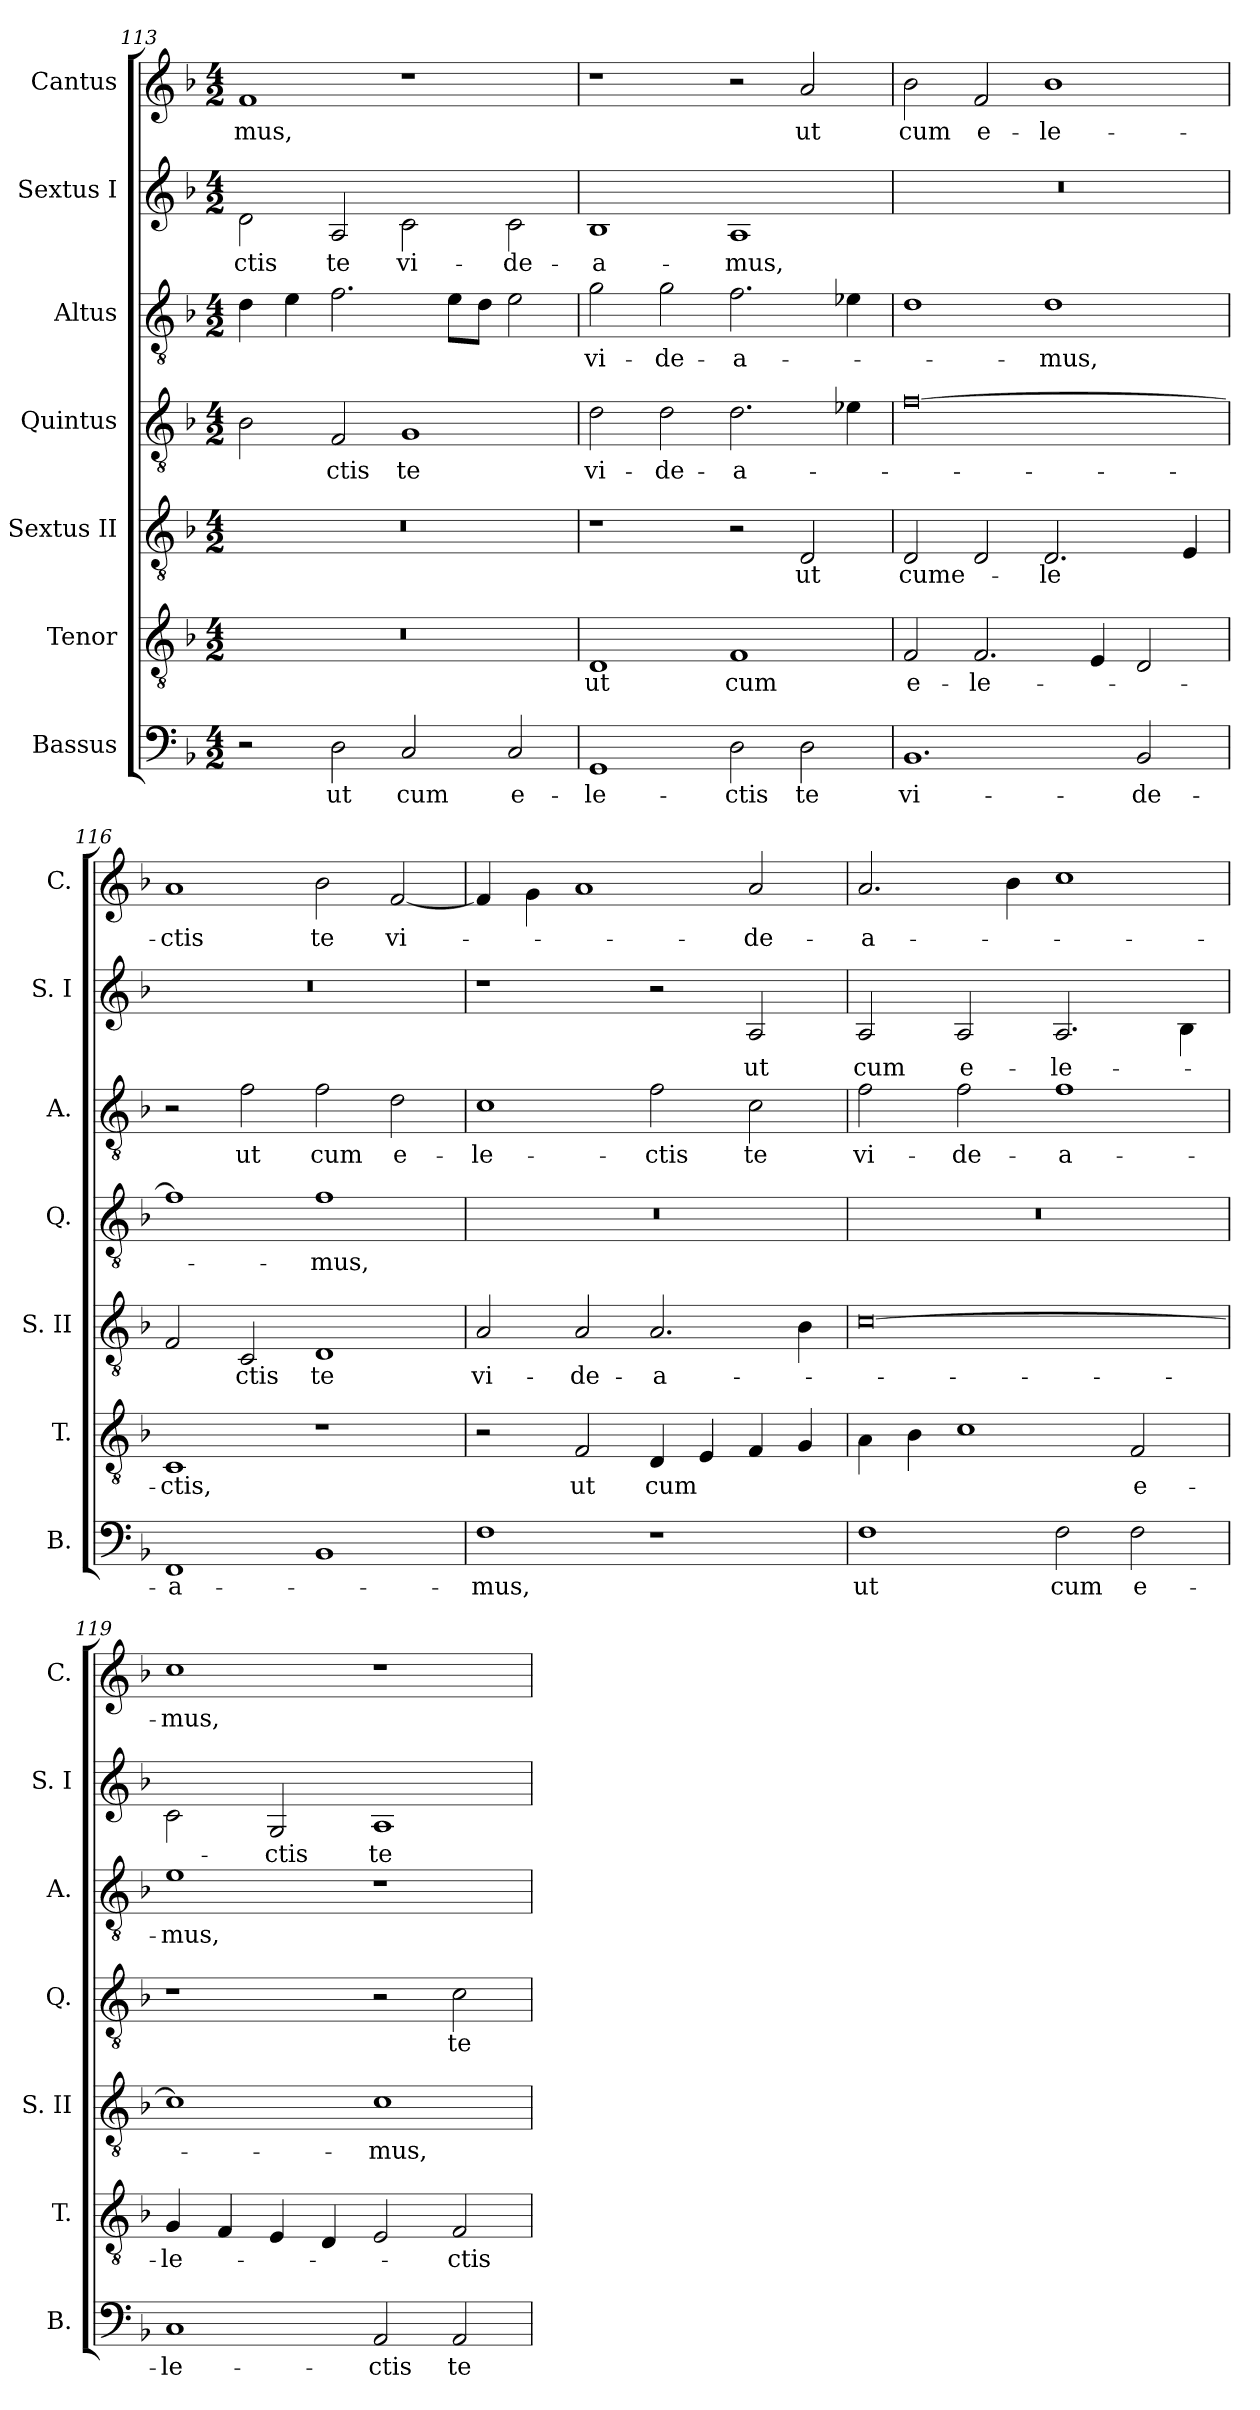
**kern	**text	**kern	**text	**kern	**text	**kern	**text	**kern	**text	**kern	**text	**kern	**text
*part7	*part7	*part6	*part6	*part5	*part5	*part4	*part4	*part3	*part3	*part2	*part2	*part1	*part1
*staff7	*staff7	*staff6	*staff6	*staff5	*staff5	*staff4	*staff4	*staff3	*staff3	*staff2	*staff2	*staff1	*staff1
*I"Bassus	*	*I"Tenor	*	*I"Sextus II	*	*I"Quintus	*	*I"Altus	*	*I"Sextus I	*	*I"Cantus	*
*I'B.	*	*I'T.	*	*I'S. II	*	*I'Q.	*	*I'A.	*	*I'S. I	*	*I'C.	*
*clefF4	*	*clefGv2	*	*clefGv2	*	*clefGv2	*	*clefGv2	*	*clefG2	*	*clefG2	*
*k[b-]	*	*k[b-]	*	*k[b-]	*	*k[b-]	*	*k[b-]	*	*k[b-]	*	*k[b-]	*
*M4/2	*	*M4/2	*	*M4/2	*	*M4/2	*	*M4/2	*	*M4/2	*	*M4/2	*
=113	=113	=113	=113	=113	=113	=113	=113	=113	=113	=113	=113	=113	=113
2r	.	0r	.	0r	.	2B-\	.	4d\	.	2d\	-ctis	1f	-mus,
.	.	.	.	.	.	.	.	4e\	.	.	.	.	.
2D\	ut	.	.	.	.	2F/	ctis	2.f\	.	2A/	te	.	.
2C/	cum	.	.	.	.	1G	te	.	.	2c\	vi-	1r	.
.	.	.	.	.	.	.	.	8e\L	.	.	.	.	.
.	.	.	.	.	.	.	.	8d\J	.	.	.	.	.
2C/	e-	.	.	.	.	.	.	2e\	.	2c\	-de-	.	.
!!LO:LB:g=z
=114	=114	=114	=114	=114	=114	=114	=114	=114	=114	=114	=114	=114	=114
1GG	-le-	1D	ut	1r	.	2d\	vi-	2g\	vi-	1B-	-a-	1r	.
.	.	.	.	.	.	2d\	-de-	2g\	-de-	.	.	.	.
2D\	-ctis	1F	cum	2r	.	2.d\	-a-	2.f\	-a-	1A	-mus,	2r	.
2D\	te	.	.	2D/	ut	.	.	.	.	.	.	2a/	ut
.	.	.	.	.	.	4e-X\	.	4e-X\	.	.	.	.	.
=115	=115	=115	=115	=115	=115	=115	=115	=115	=115	=115	=115	=115	=115
1.BB-	-vi-	2F/	e-	2D/	cume-	[0f	.	1d	.	0r	.	2b-\	cum
.	.	2.F/	-le-	2D/	.	.	.	.	.	.	.	2f/	e-
.	.	.	.	2.D/	-le	.	.	1d	-mus,	.	.	1b-	-le-
.	.	4E/	.	.	.	.	.	.	.	.	.	.	.
2BB-/	-de-	2D/	.	.	.	.	.	.	.	.	.	.	.
.	.	.	.	4E/	.	.	.	.	.	.	.	.	.
=116	=116	=116	=116	=116	=116	=116	=116	=116	=116	=116	=116	=116	=116
1FF	-a-	1C	-ctis,	2F/	.	1f]	.	2r	.	0r	.	1a	-ctis
.	.	.	.	2C/	ctis	.	.	2f\	ut	.	.	.	.
1BB-	.	1r	.	1D	te	1f	-mus,	2f\	cum	.	.	2b-\	te
.	.	.	.	.	.	.	.	2d\	e-	.	.	[2f/	vi-
=117	=117	=117	=117	=117	=117	=117	=117	=117	=117	=117	=117	=117	=117
1F	-mus,	2r	.	2A/	vi-	0r	.	1c	-le-	1r	.	4f/]	.
.	.	.	.	.	.	.	.	.	.	.	.	4g\	.
.	.	2F/	-ut	2A/	-de-	.	.	.	.	.	.	1a	.
1r	.	4D/	cum	2.A/	-a-	.	.	2f\	-ctis	2r	.	.	.
.	.	4E/	.	.	.	.	.	.	.	.	.	.	.
.	.	4F/	.	.	.	.	.	2c\	te	2A/	ut	2a/	-de-
.	.	4G/	.	4B-\	.	.	.	.	.	.	.	.	.
=118	=118	=118	=118	=118	=118	=118	=118	=118	=118	=118	=118	=118	=118
1F	ut	4A\	.	[0c	.	0r	.	2f\	vi-	2A/	cum	2.a/	-a-
.	.	4B-\	.	.	.	.	.	.	.	.	.	.	.
.	.	1c	.	.	.	.	.	2f\	-de-	2A/	e-	.	.
.	.	.	.	.	.	.	.	.	.	.	.	4b-\	.
2F\	cum	.	.	.	.	.	.	1f	-a-	2.A/	-le-	1cc	.
2F\	e-	2F/	e-	.	.	.	.	.	.	.	.	.	.
.	.	.	.	.	.	.	.	.	.	4B-\	.	.	.
!!LO:PB:g=z
=119	=119	=119	=119	=119	=119	=119	=119	=119	=119	=119	=119	=119	=119
1C	-le-	4G/	-le-	1c]	.	1r	.	1e	-mus,	2c\	.	1cc	-mus,
.	.	4F/	.	.	.	.	.	.	.	.	.	.	.
.	.	4E/	.	.	.	.	.	.	.	2G/	-ctis	.	.
.	.	4D/	.	.	.	.	.	.	.	.	.	.	.
2AA/	-ctis	2E/	.	1c	-mus,	2r	.	1r	.	1A	te	1r	.
2AA/	te	2F/	-ctis	.	.	2c\	te	.	.	.	.	.	.
=	=	=	=	=	=	=	=	=	=	=	=	=	=
*-	*-	*-	*-	*-	*-	*-	*-	*-	*-	*-	*-	*-	*-
